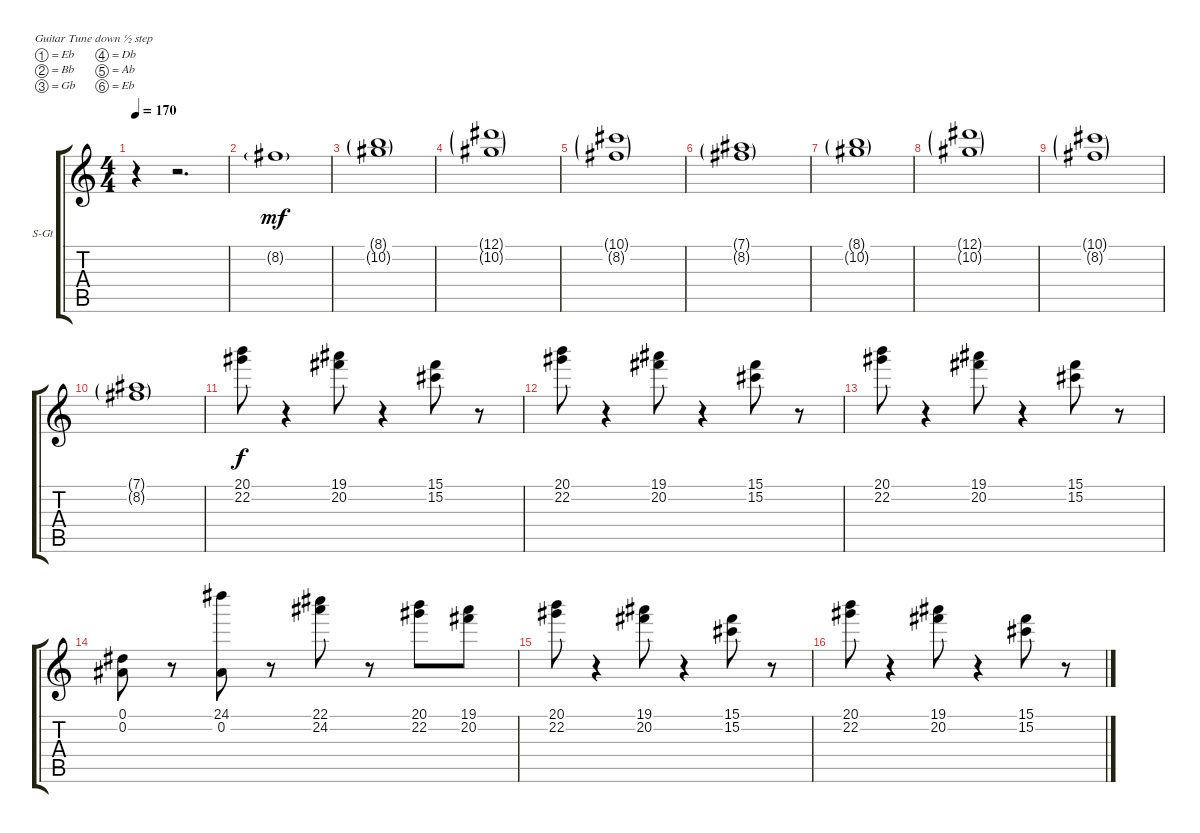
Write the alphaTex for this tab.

\bracketExtendMode groupsimilarinstruments
\firstSystemTrackNameOrientation horizontal
\otherSystemsTrackNameOrientation horizontal
\track ("Дмитрий Иванов" "S-Gt") {instrument stringensemble1}
\staff {score tabs}
\tuning (Eb4 Bb3 Gb3 Db3 Ab2 Eb2)
\displaytranspose 12
\ts (4 4)
\tempo 170
\clef g2
\ks c
r.4{dy f} r.2{d} |
8.2{g}.1{dy mf} |
(8.1{g} 10.2{g}).1 |
(12.1{g} 10.2{g}).1 |
(10.1{g} 8.2{g}).1 |
(7.1{g} 8.2{g}).1 |
(8.1{g} 10.2{g}).1 |
(12.1{g} 10.2{g}).1 |
(10.1{g} 8.2{g}).1 |
(7.1{g} 8.2{g}).1 |
(20.1 22.2).8{dy f} r.4 (19.1 20.2).8 r.4 (15.1 15.2).8 r.8 |
(20.1 22.2).8 r.4 (19.1 20.2).8 r.4 (15.1 15.2).8 r.8 |
(20.1 22.2).8 r.4 (19.1 20.2).8 r.4 (15.1 15.2).8 r.8 |
(0.1 0.2).8 r.8 (24.1 0.2).8 r.8 (22.1 24.2).8 r.8 (20.1 22.2).8 (19.1 20.2).8 |
(20.1 22.2).8 r.4 (19.1 20.2).8 r.4 (15.1 15.2).8 r.8 |
(20.1 22.2).8 r.4 (19.1 20.2).8 r.4 (15.1 15.2).8 r.8
